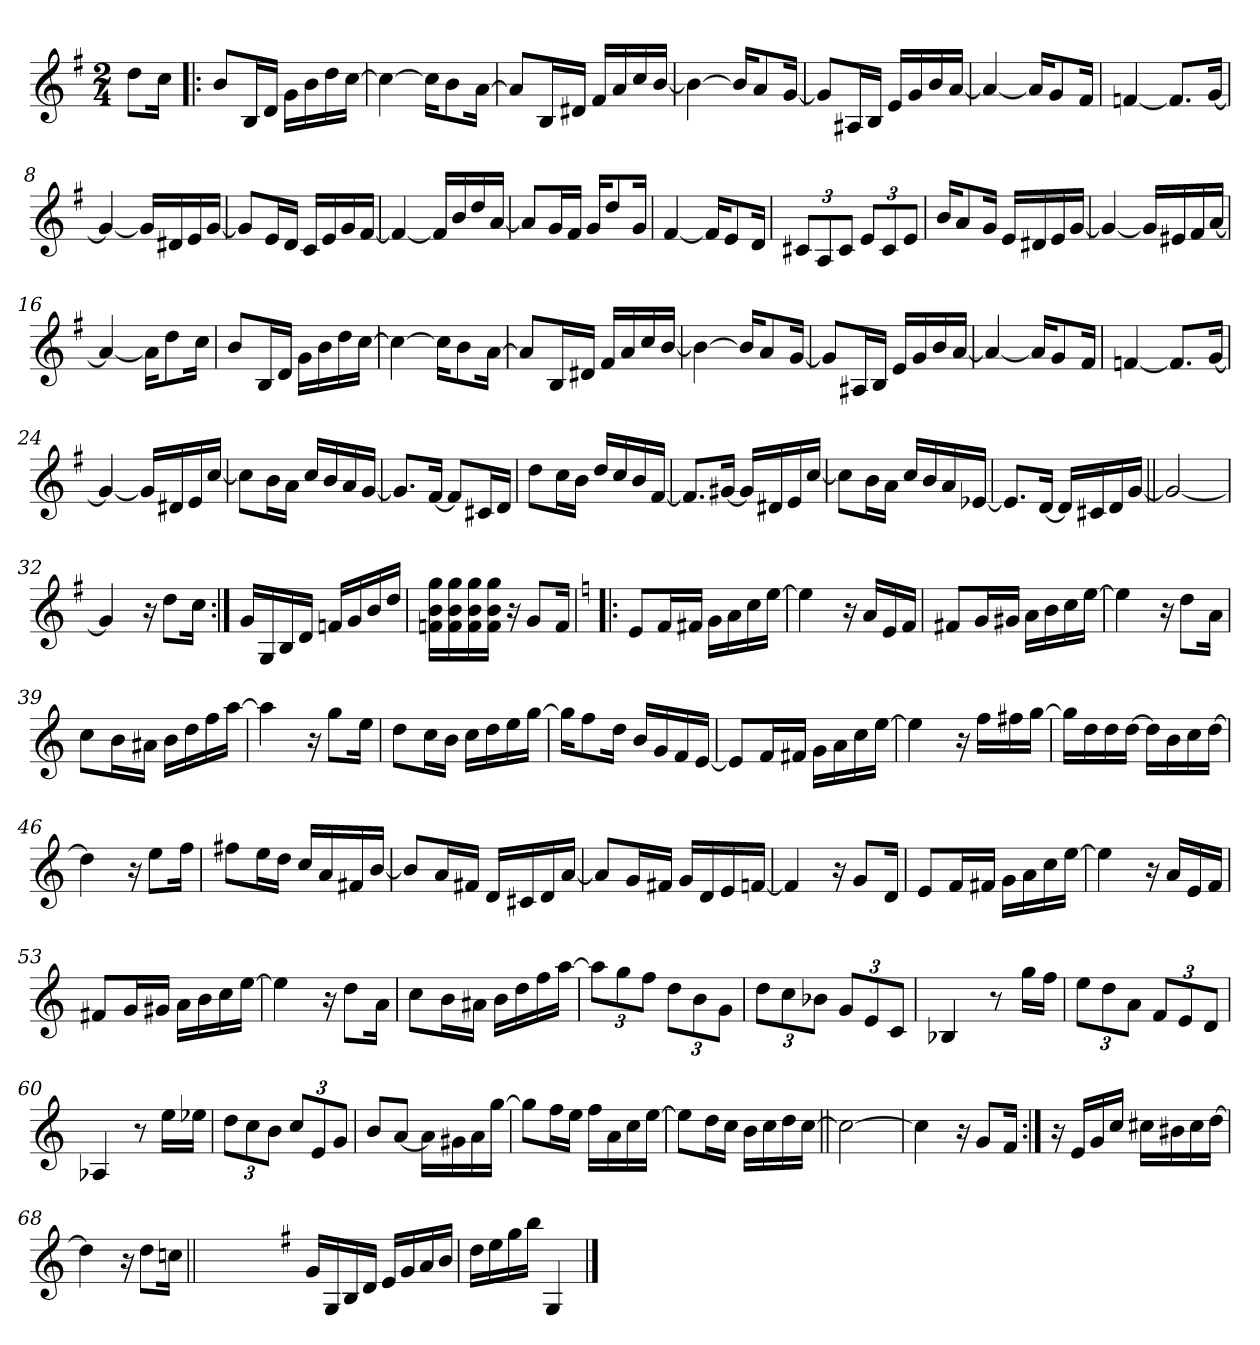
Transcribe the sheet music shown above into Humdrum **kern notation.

**kern
*part1
*staff1
*clefG2
*k[f#]
*G:
*M2/4
=
8dd\L
16cc\Jk
=1!|:
8b/L
16B/L
16d/JJ
16g\LL
16b\
16dd\
[16cc\JJ
=2
4cc\_
16cc\KL]
8b\
[16a\Jk
=3
8a/L]
16B/L
16d#X/JJ
16f#/LL
16a/
16cc/
[16b/JJ
=4
4b\_
16b/KL]
8a/
[16g/Jk
!!LO:LB:g=z
=5
8g/L]
16A#X/L
16B/JJ
16e/LL
16g/
16b/
[16a/JJ
=6
4a/_
16a/KL]
8g/
16f#/Jk
=7
[4fn/
8.f/L]
[16g/Jk
=8
4g/_
16g/LL]
16d#X/
16e/
[16g/JJ
=9
8g/L]
16e/L
16d/JJ
16c/LL
16e/
16g/
[16f#/JJ
!!LO:LB:g=z
=10
4f#/_
16f#/LL]
16b/
16dd/
[16a/JJ
=11
8a/L]
16g/L
16f#/JJ
16g/KL
8dd/
16g/Jk
=12
[4f#/
16f#/KL]
8e/
16d/Jk
=13
12c#X/L
12A/
12c#/J
12e/L
12c#/
12e/J
=14
16b/KL
8a/
16g/Jk
16e/LL
16d#X/
16e/
[16g/JJ
!!LO:LB:g=z
=15
4g/_
16g/LL]
16e#X/
16f#/
[16a/JJ
=16
4a/_
16a\KL]
8dd\
16cc\Jk
=17
8b/L
16B/L
16d/JJ
16g\LL
16b\
16dd\
[16cc\JJ
=18
4cc\_
16cc\KL]
8b\
[16a\Jk
=19
8a/L]
16B/L
16d#X/JJ
16f#/LL
16a/
16cc/
[16b/JJ
!!LO:LB:g=z
=20
4b\_
16b/KL]
8a/
[16g/Jk
=21
8g/L]
16A#X/L
16B/JJ
16e/LL
16g/
16b/
[16a/JJ
=22
4a/_
16a/KL]
8g/
16f#/Jk
=23
[4fn/
8.f/L]
[16g/Jk
=24
4g/_
16g/LL]
16d#X/
16e/
[16cc/JJ
!!LO:LB:g=z
=25
8cc\L]
16b\L
16a\JJ
16cc/LL
16b/
16a/
[16g/JJ
=26
8.g/L]
[16f#/Jk
8f#/L]
16c#X/L
16d/JJ
=27
8dd\L
16cc\L
16b\JJ
16dd/LL
16cc/
16b/
[16f#/JJ
=28
8.f#/L]
[16g#X/Jk
16g#/LL]
16d#X/
16e/
[16cc/JJ
=29
8cc\L]
16b\L
16a\JJ
16cc/LL
16b/
16a/
[16e-X/JJ
!!LO:LB:g=z
=30
8.e-/L]
[16d/Jk
16d/LL]
16c#X/
16d/
[16g/JJ
=31||
2g/_
=32
4g/]
16r
8dd\L
16cc\Jk
=33:|!
16g/LL
16G/
16B/
16d/JJ
16fn/LL
16g/
16b/
16dd/JJ
=34
16fn\ 16b\ 16gg\LL
16f\ 16b\ 16gg\
16f\ 16b\ 16gg\
16f\ 16b\ 16gg\JJ
16r
8g/L
16f/Jk
!!LO:LB:g=z
=35!|:
*k[]
*C:
8e/L
16f/L
16f#X/JJ
16g\LL
16a\
16cc\
[16ee\JJ
=36
4ee\]
16r
16a/LL
16e/
16f/JJ
=37
8f#X/L
16g/L
16g#X/JJ
16a\LL
16b\
16cc\
[16ee\JJ
=38
4ee\]
16r
8dd\L
16a\Jk
=39
8cc\L
16b\L
16a#X\JJ
16b\LL
16dd\
16ff\
[16aa\JJ
!!LO:LB:g=z
=40
4aa\]
16r
8gg\L
16ee\Jk
=41
8dd\L
16cc\L
16b\JJ
16cc\LL
16dd\
16ee\
[16gg\JJ
=42
16gg\KL]
8ff\
16dd\Jk
16b/LL
16g/
16f/
[16e/JJ
=43
8e/L]
16f/L
16f#X/JJ
16g\LL
16a\
16cc\
[16ee\JJ
=44
4ee\]
16r
16ff\LL
16ff#X\
[16gg\JJ
!!LO:LB:g=z
=45
16gg\LL]
16dd\
16dd\
[16dd\JJ
16dd\LL]
16b\
16cc\
[16dd\JJ
=46
4dd\]
16r
8ee\L
16ff\Jk
=47
8ff#X\L
16ee\L
16dd\JJ
16cc/LL
16a/
16f#X/
[16b/JJ
=48
8b/L]
16a/L
16f#X/JJ
16d/LL
16c#X/
16d/
[16a/JJ
=49
8a/L]
16g/L
16f#X/JJ
16g/LL
16d/
16e/
[16fn/JJ
!!LO:LB:g=z
=50
4f/]
16r
8g/L
16d/Jk
=51
8e/L
16f/L
16f#X/JJ
16g\LL
16a\
16cc\
[16ee\JJ
=52
4ee\]
16r
16a/LL
16e/
16f/JJ
=53
8f#X/L
16g/L
16g#X/JJ
16a\LL
16b\
16cc\
[16ee\JJ
=54
4ee\]
16r
8dd\L
16a\Jk
!!LO:PB:g=z
=55
8cc\L
16b\L
16a#X\JJ
16b\LL
16dd\
16ff\
[16aa\JJ
=56
12aa\L]
12gg\
12ff\J
12dd\L
12b\
12g\J
=57
12dd\L
12cc\
12b-X\J
12g/L
12e/
12c/J
=58
4B-X/
8r
16gg\LL
16ff\JJ
=59
12ee\L
12dd\
12a\J
12f/L
12e/
12d/J
!!LO:LB:g=z
=60
4A-X/
8r
16ee\LL
16ee-X\JJ
=61
12dd\L
12cc\
12b\J
12cc/L
12e/
12g/J
=62
8b/L
[8a/J
16a\LL]
16g#X\
16a\
[16gg\JJ
=63
8gg\L]
16ff\L
16ee\JJ
16ff\LL
16a\
16cc\
[16ee\JJ
=64
8ee\L]
16dd\L
16cc\JJ
16b\LL
16cc\
16dd\
[16cc\JJ
!!LO:LB:g=z
=65||
2cc\_
=66
4cc\]
16r
8g/L
16f/Jk
=67:|!
16r
16e/LL
16g/
16cc/JJ
16cc#X\LL
16b#X\
16cc#\
[16dd\JJ
=68
4dd\]
16r
8dd\L
16ccn\Jk
=68X1||
*stria0
2ryy
!!LO:LB:g=z
=69-
*stria5
*k[f#]
*G:
16g/LL
16G/
16B/
16d/JJ
16e/LL
16g/
16a/
16b/JJ
=70
16dd\LL
16ee\
16gg\
16bb\JJ
4G/
==
*-
